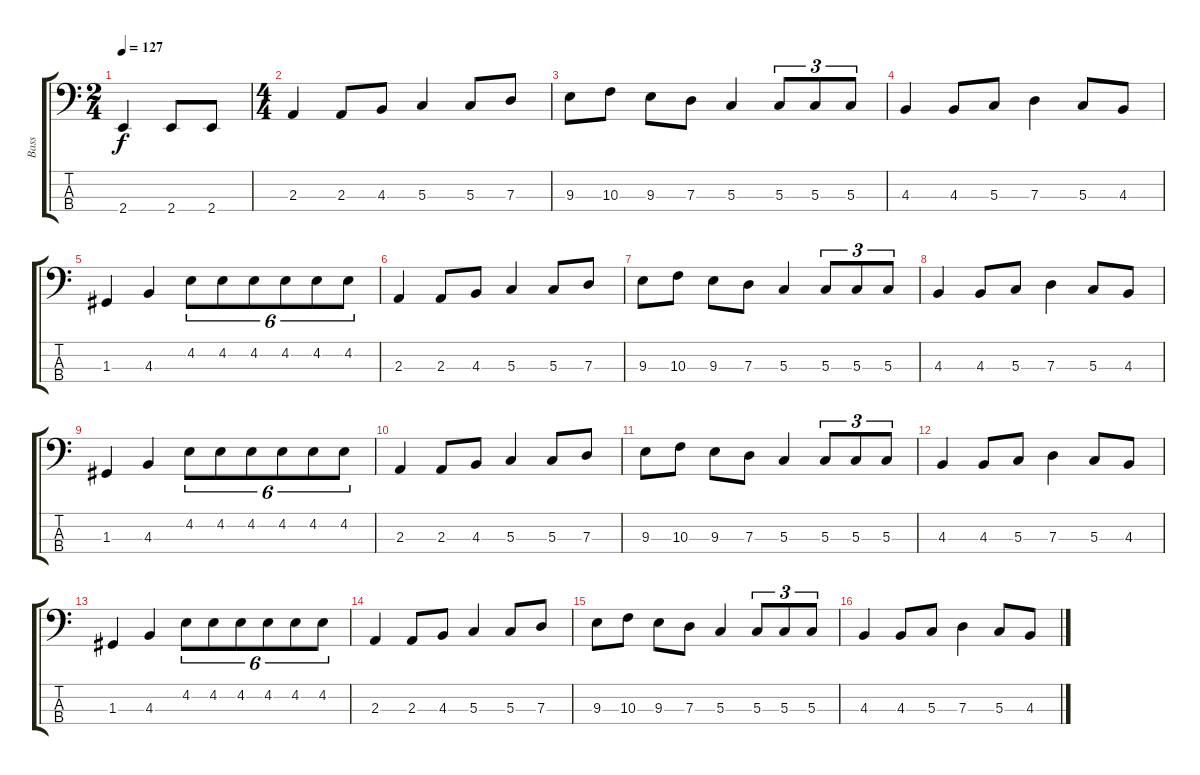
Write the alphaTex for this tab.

\track ("Bass" "Bass") {instrument electricbasspick}
\staff {score tabs}
\tuning (F2 C2 G1 D1) {hide}
\ts (2 4)
\tempo 127
\clef f4
\ks c
2.4.4{dy f} 2.4.8 2.4.8 |
\ts (4 4)
2.3.4 2.3.8 4.3.8 5.3.4 5.3.8 7.3.8 |
9.3.8 10.3.8 9.3.8 7.3.8 5.3.4 5.3.8{tu (3 2)} 5.3.8{tu (3 2)} 5.3.8{tu (3 2)} |
4.3.4 4.3.8 5.3.8 7.3.4 5.3.8 4.3.8 |
1.3.4 4.3.4 4.2.8{tu (6 4)} 4.2.8{tu (6 4)} 4.2.8{tu (6 4)} 4.2.8{tu (6 4)} 4.2.8{tu (6 4)} 4.2.8{tu (6 4)} |
2.3.4 2.3.8 4.3.8 5.3.4 5.3.8 7.3.8 |
9.3.8 10.3.8 9.3.8 7.3.8 5.3.4 5.3.8{tu (3 2)} 5.3.8{tu (3 2)} 5.3.8{tu (3 2)} |
4.3.4 4.3.8 5.3.8 7.3.4 5.3.8 4.3.8 |
1.3.4 4.3.4 4.2.8{tu (6 4)} 4.2.8{tu (6 4)} 4.2.8{tu (6 4)} 4.2.8{tu (6 4)} 4.2.8{tu (6 4)} 4.2.8{tu (6 4)} |
2.3.4 2.3.8 4.3.8 5.3.4 5.3.8 7.3.8 |
9.3.8 10.3.8 9.3.8 7.3.8 5.3.4 5.3.8{tu (3 2)} 5.3.8{tu (3 2)} 5.3.8{tu (3 2)} |
4.3.4 4.3.8 5.3.8 7.3.4 5.3.8 4.3.8 |
1.3.4 4.3.4 4.2.8{tu (6 4)} 4.2.8{tu (6 4)} 4.2.8{tu (6 4)} 4.2.8{tu (6 4)} 4.2.8{tu (6 4)} 4.2.8{tu (6 4)} |
2.3.4 2.3.8 4.3.8 5.3.4 5.3.8 7.3.8 |
9.3.8 10.3.8 9.3.8 7.3.8 5.3.4 5.3.8{tu (3 2)} 5.3.8{tu (3 2)} 5.3.8{tu (3 2)} |
4.3.4 4.3.8 5.3.8 7.3.4 5.3.8 4.3.8
